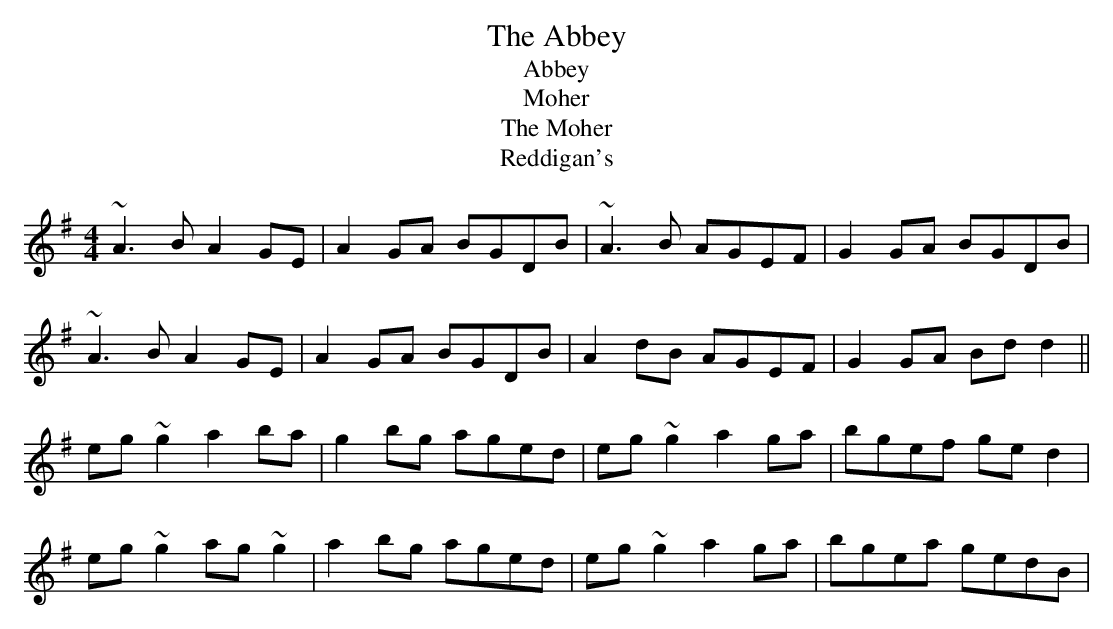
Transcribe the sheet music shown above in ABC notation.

X:1
T:Abbey, The
T:Abbey
T:Moher
T:Moher, The
T:Reddigan's
M:4/4
L:1/8
K:Ador
~A3B A2GE|A2GA BGDB|~A3B AGEF|G2GA BGDB|
~A3B A2GE|A2GA BGDB|A2dB AGEF|G2GA Bdd2||
eg~g2 a2ba|g2bg aged|eg~g2 a2ga|bgef ged2|
eg~g2 ag~g2|a2bg aged|eg~g2 a2ga|bgea gedB|
